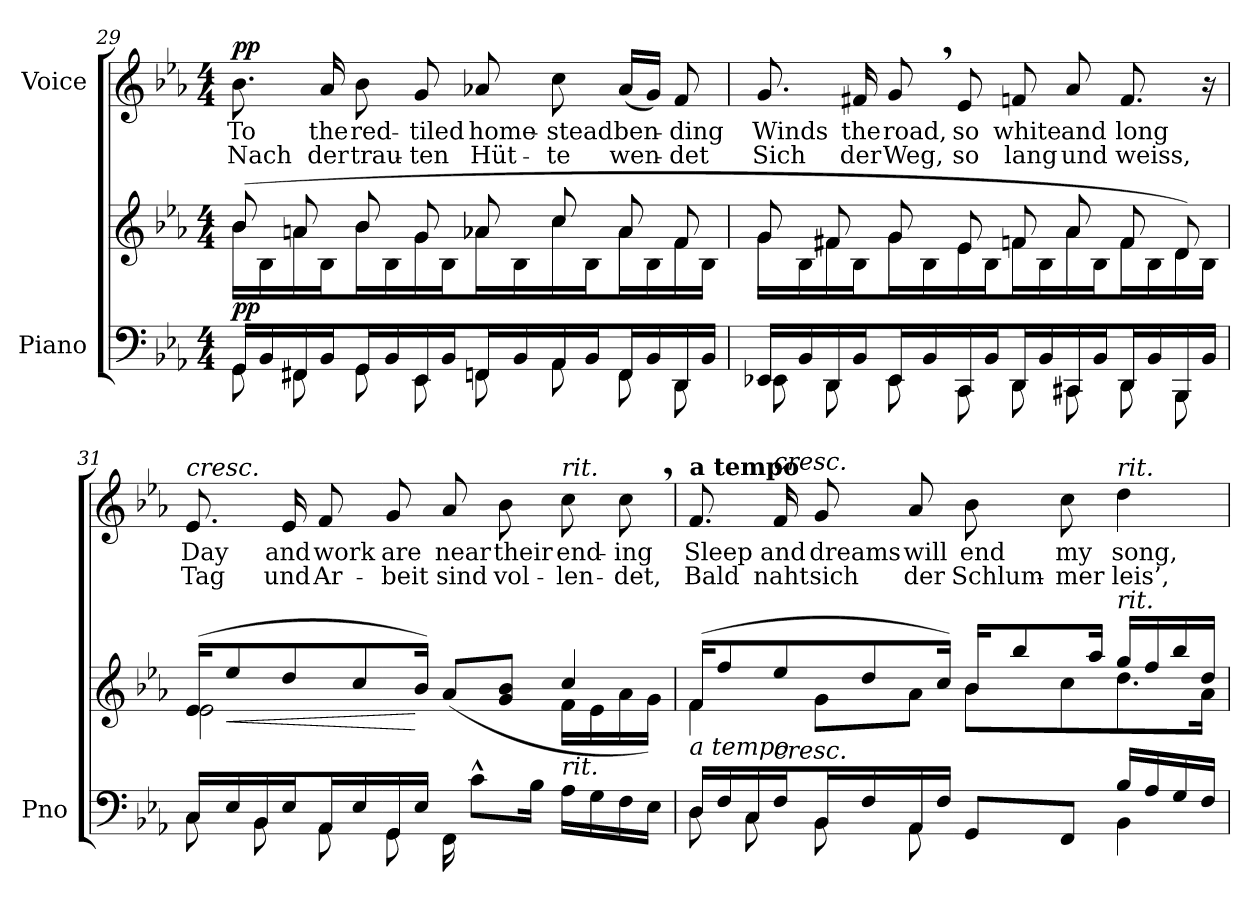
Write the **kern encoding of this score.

**kern	**kern	**dynam	**kern	**text	**text	**dynam
*part2	*part2	*part2	*part1	*part1	*part1	*part1
*staff3	*staff2	*staff2/3	*staff1	*staff1	*staff1	*staff1
*I"Piano	*	*	*I"Voice	*	*	*
*I'Pno	*	*	*	*	*	*
*clefF4	*clefG2	*	*clefG2	*	*	*
*k[b-e-a-]	*k[b-e-a-]	*	*k[b-e-a-]	*	*	*
*M4/4	*M4/4	*	*M4/4	*	*	*
=29	=29	=29	=29	=29	=29	=29
*^	*^	*	*	*	*	*
!	!	!	!	!LO:DY:a=2	!	!	!	!LO:DY:a
16GG/LL	8GG\	(8b-/	16b-\LL	pp	8.b-\	To	Nach	pp
16BB-/	.	.	16B-\	.	.	.	.	.
!	!LO:N:head=solid	!	!	!	!	!	!	!
16FF#X/	8FF#\	8an/	16a\	.	.	.	.	.
16BB-/J	.	.	16B-\J	.	16a-/	the	der	.
16GG/L	8GG\	8b-/	16b-\L	.	8b-\	red-	trau-	.
16BB-/	.	.	16B-\	.	.	.	.	.
16EE-/	8EE-\	8g/	16g\	.	8g/	-tiled	-ten	.
16BB-/J	.	.	16B-\J	.	.	.	.	.
16FFn/L	8FF\	8a-X/	16a-\L	.	8a-X/	home-	Hüt-	.
16BB-/	.	.	16B-\	.	.	.	.	.
16AA-/	8AA-\	8cc/	16cc\	.	8cc\	-stead	-te	.
16BB-/J	.	.	16B-\J	.	.	.	.	.
16FF/L	8FF\	8a-/	16a-\L	.	(16a-/LL	ben-	wen-	.
16BB-/	.	.	16B-\	.	16g/JJ)	.	.	.
16DD/	8DD\	8f/	16f\	.	8f/	-ding	-det	.
16BB-/JJ	.	.	16B-\JJ	.	.	.	.	.
=30	=30	=30	=30	=30	=30	=30	=30	=30
16EE-X/LL	8EE-\	8g/	16g\LL	.	8.g/	Winds	Sich	.
16BB-/	.	.	16B-\	.	.	.	.	.
!	!LO:N:head=solid	!	!	!	!	!	!	!
16DD/	8DD\	8f#X/	16f#\	.	.	.	.	.
16BB-/J	.	.	16B-\J	.	16f#X/	the	der	.
16EE-/L	8EE-\	8g/	16g\L	.	8g,/	road,	Weg,	.
16BB-/	.	.	16B-\	.	.	.	.	.
16CC/	8CC\	8e-/	16e-\	.	8e-/	so	so	.
16BB-/J	.	.	16B-\J	.	.	.	.	.
16DD/L	8DD\	8fn/	16f\L	.	8fn/	white	lang	.
16BB-/	.	.	16B-\	.	.	.	.	.
16CC#X/	8CC#\	8a-/	16a-\	.	8a-/	and	und	.
16BB-/J	.	.	16B-\J	.	.	.	.	.
16DD/L	8DD\	8f/	16f\L	.	8.f/	long	weiss,	.
16BB-/	.	.	16B-\	.	.	.	.	.
16BBB-/	8BBB-\	8d/)	16d\	.	.	.	.	.
16BB-/JJ	.	.	16B-\JJ	.	16r	.	.	.
=31	=31	=31	=31	=31	=31	=31	=31	=31
!	!	!	!	!	!LO:TX:a:i:t=cresc.	!	!	!
16C/LL	8C\	(16e-/KL	2e-\	.	8.e-/	Day	Tag	.
!	!	!	!	!LO:HP:b	!	!	!	!
16E-/	.	8ee-/	.	<	.	.	.	.
!	!LO:N:head=solid	!	!	!	!	!	!	!
16BB-/	8BB-\	.	.	.	.	.	.	.
16E-/J	.	8dd/	.	.	16e-/	and	und	.
16AA-/L	8AA-\	.	.	.	8f/	work	Ar-	.
16E-/	.	8cc/	.	.	.	.	.	.
16GG/	8GG\	.	.	.	8g/	are	-beit	.
16E-/JJ	.	16b-/Jk)	.	[	.	.	.	.
16FF\	2ryy	(8a-/L	4ryy	.	8a-/	near	sind	.
8c^^\L	.	.	.	.	.	.	.	.
.	.	8g/ 8b-/J	.	.	8b-\	their	vol-	.
16B-\Jk	.	.	.	.	.	.	.	.
!	!	!	!	!	!LO:TX:a:i:t=rit.	!	!	!
!	!	!LO:TX:b:i:t=rit.	!	!	!	!	!	!
16A-\LL	.	4cc/	16f\LL	.	8cc\	end-	-len-	.
16G\	.	.	16e-\	.	.	.	.	.
16F\	.	.	16a-\	.	8cc,\	-ing	-det,	.
16E-\JJ	.	.	16g\JJ)	.	.	.	.	.
=32	=32	=32	=32	=32	=32	=32	=32	=32
!	!	!	!	!	!LO:TX:a:B:t=a tempo	!	!	!
!	!	!LO:TX:b:i:t=a tempo	!	!	!	!	!	!
16D/LL	8D\	(16f/KL	4f\	.	8.f/	Sleep	Bald	.
16F/	.	8ff/	.	.	.	.	.	.
!	!LO:N:head=solid	!	!	!	!	!	!	!
16C/	8C\	.	.	.	.	.	.	.
!	!	!	!	!	!LO:TX:a:i:t=cresc.	!	!	!
!LO:TX:a:i:t=cresc.	!	!	!	!	!	!	!	!
16F/J	.	8ee-/	.	.	16f/	and	naht	.
16BB-/L	8BB-\	.	8g\L	.	8g/	dreams	sich	.
16F/	.	8dd/	.	.	.	.	.	.
16AA-/	8AA-\	.	8a-\J	.	8a-/	will	der	.
16F/JJ	.	16cc/Jk)	.	.	.	.	.	.
8GG/L	4ryy	16b-/KL	8b-\L	.	8b-\	end	Schlum-	.
.	.	8bb-/	.	.	.	.	.	.
8FF/J	.	.	8cc\	.	8cc\	my	-mer	.
.	.	16aa-/Jk	.	.	.	.	.	.
!	!	!	!	!	!LO:TX:i:t=rit.	!	!	!
!	!	!LO:TX:i:t=rit.	!	!	!	!	!	!
16B-/LL	4BB-\	16gg/LL	8.dd\	.	4dd\	song,	leis’,	.
16A-/	.	16ff/	.	.	.	.	.	.
16G/	.	16bb-/	.	.	.	.	.	.
16F/JJ	.	16dd/JJ	16a-\Jk	.	.	.	.	.
*v	*v	*	*	*	*	*	*	*
*	*v	*v	*	*	*	*	*
=	=	=	=	=	=	=
*-	*-	*-	*-	*-	*-	*-
